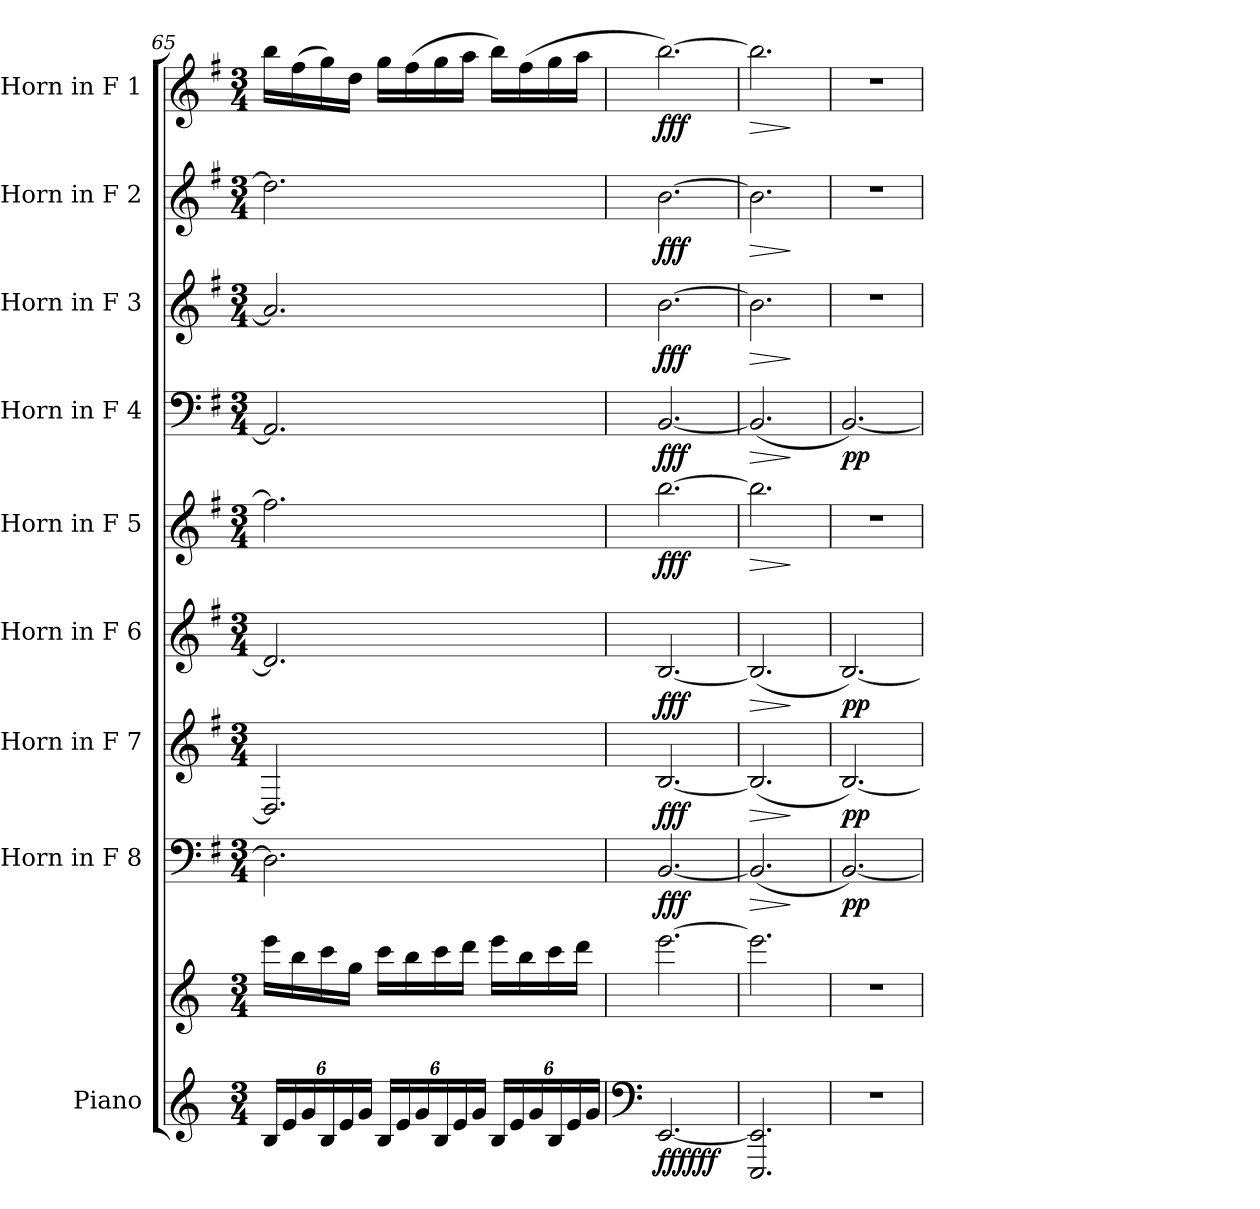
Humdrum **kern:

**kern	**kern	**dynam	**kern	**dynam	**kern	**dynam	**kern	**dynam	**kern	**dynam	**kern	**dynam	**kern	**dynam	**kern	**dynam	**kern	**dynam
*part9	*part9	*part9	*part8	*part8	*part7	*part7	*part6	*part6	*part5	*part5	*part4	*part4	*part3	*part3	*part2	*part2	*part1	*part1
*staff10	*staff9	*staff9/10	*staff8	*staff8	*staff7	*staff7	*staff6	*staff6	*staff5	*staff5	*staff4	*staff4	*staff3	*staff3	*staff2	*staff2	*staff1	*staff1
*I"Piano	*	*	*I"Horn in F 8	*	*I"Horn in F 7	*	*I"Horn in F 6	*	*I"Horn in F 5	*	*I"Horn in F 4	*	*I"Horn in F 3	*	*I"Horn in F 2	*	*I"Horn in F 1	*
*I'Pno.	*	*	*	*	*	*	*	*	*	*	*	*	*	*	*	*	*	*
*clefG2	*clefG2	*	*clefF4	*	*clefG2	*	*clefG2	*	*clefG2	*	*clefF4	*	*clefG2	*	*clefG2	*	*clefG2	*
*	*	*	*ITrd4c7	*	*ITrd4c7	*	*ITrd4c7	*	*ITrd4c7	*	*ITrd4c7	*	*ITrd4c7	*	*ITrd4c7	*	*ITrd4c7	*
*k[]	*k[]	*	*k[]	*	*k[]	*	*k[]	*	*k[]	*	*k[]	*	*k[]	*	*k[]	*	*k[]	*
*M3/4	*M3/4	*	*M3/4	*	*M3/4	*	*M3/4	*	*M3/4	*	*M3/4	*	*M3/4	*	*M3/4	*	*M3/4	*
*Xbrackettup	*	*	*	*	*	*	*	*	*	*	*	*	*	*	*	*	*	*
=65	=65	=65	=65	=65	=65	=65	=65	=65	=65	=65	=65	=65	=65	=65	=65	=65	=65	=65
24B/LL	16eee\LL	.	2.GG\]	.	2.GG/]	.	2.G/]	.	2.b\]	.	2.DD/]	.	2.d/]	.	2.g\]	.	16ee\LL	.
24e/	.	.	.	.	.	.	.	.	.	.	.	.	.	.	.	.	.	.
.	16bb\	.	.	.	.	.	.	.	.	.	.	.	.	.	.	.	(16b\	.
24g/	.	.	.	.	.	.	.	.	.	.	.	.	.	.	.	.	.	.
24B/	16ccc\	.	.	.	.	.	.	.	.	.	.	.	.	.	.	.	16cc\)	.
24e/	.	.	.	.	.	.	.	.	.	.	.	.	.	.	.	.	.	.
.	16gg\JJ	.	.	.	.	.	.	.	.	.	.	.	.	.	.	.	16g\JJ	.
24g/JJ	.	.	.	.	.	.	.	.	.	.	.	.	.	.	.	.	.	.
24B/LL	16ccc\LL	.	.	.	.	.	.	.	.	.	.	.	.	.	.	.	16cc\LL	.
24e/	.	.	.	.	.	.	.	.	.	.	.	.	.	.	.	.	.	.
.	16bb\	.	.	.	.	.	.	.	.	.	.	.	.	.	.	.	(16b\	.
24g/	.	.	.	.	.	.	.	.	.	.	.	.	.	.	.	.	.	.
24B/	16ccc\	.	.	.	.	.	.	.	.	.	.	.	.	.	.	.	16cc\	.
24e/	.	.	.	.	.	.	.	.	.	.	.	.	.	.	.	.	.	.
.	16ddd\JJ	.	.	.	.	.	.	.	.	.	.	.	.	.	.	.	16dd\JJ	.
24g/JJ	.	.	.	.	.	.	.	.	.	.	.	.	.	.	.	.	.	.
24B/LL	16eee\LL	.	.	.	.	.	.	.	.	.	.	.	.	.	.	.	16ee\LL)	.
24e/	.	.	.	.	.	.	.	.	.	.	.	.	.	.	.	.	.	.
.	16bb\	.	.	.	.	.	.	.	.	.	.	.	.	.	.	.	(16b\	.
24g/	.	.	.	.	.	.	.	.	.	.	.	.	.	.	.	.	.	.
24B/	16ccc\	.	.	.	.	.	.	.	.	.	.	.	.	.	.	.	16cc\	.
24e/	.	.	.	.	.	.	.	.	.	.	.	.	.	.	.	.	.	.
.	16ddd\JJ	.	.	.	.	.	.	.	.	.	.	.	.	.	.	.	16dd\JJ	.
24g/JJ	.	.	.	.	.	.	.	.	.	.	.	.	.	.	.	.	.	.
=66	=66	=66	=66	=66	=66	=66	=66	=66	=66	=66	=66	=66	=66	=66	=66	=66	=66	=66
*clefF4	*	*	*	*	*	*	*	*	*	*	*	*	*	*	*	*	*	*
!	!	!LO:DY:b=2	!	!	!	!	!	!	!	!	!	!	!	!	!	!	!	!
!	!	!LO:DY:n=1:b	!	!LO:DY:b	!	!LO:DY:b	!	!LO:DY:b	!	!LO:DY:b	!	!LO:DY:b	!	!LO:DY:b	!	!LO:DY:b	!	!LO:DY:b
[2.EE/	[2.eee\	fff fff	[2.EE/	fff	[2.E/	fff	[2.E/	fff	[2.ee\	fff	[2.EE/	fff	[2.e\	fff	[2.e\	fff	[2.ee\)	fff
=67	=67	=67	=67	=67	=67	=67	=67	=67	=67	=67	=67	=67	=67	=67	=67	=67	=67	=67
!	!	!	!	!LO:HP:b	!	!LO:HP:b	!	!LO:HP:b	!	!LO:HP:b	!	!LO:HP:b	!	!LO:HP:b	!	!LO:HP:b	!	!LO:HP:b
2.EEE/ 2.EE/]	2.eee\]	.	(2.EE/]	>	(2.E/]	>	(2.E/]	>	2.ee\]	>	(2.EE/]	>	2.e\]	>	2.e\]	>	2.ee\]	>
.	.	.	.	]	.	]	.	]	.	]	.	]	.	]	.	]	.	]
=68	=68	=68	=68	=68	=68	=68	=68	=68	=68	=68	=68	=68	=68	=68	=68	=68	=68	=68
*	*	*	*	*	*	*	*	*	*	*	*	*	*	*	*	*	*MM60	*
!	!	!	!	!LO:DY:b	!	!LO:DY:b	!	!LO:DY:b	!	!LO:DY:b	!	!LO:DY:b	!	!LO:DY:b	!	!LO:DY:b	!	!LO:DY:b
2.r	2.r	.	[2.EE/)	pp	[2.E/)	pp	[2.E/)	pp	2.r	other-dynamics	[2.EE/)	pp	2.r	other-dynamics	2.r	other-dynamics	2.r	other-dynamics
=	=	=	=	=	=	=	=	=	=	=	=	=	=	=	=	=	=	=
*-	*-	*-	*-	*-	*-	*-	*-	*-	*-	*-	*-	*-	*-	*-	*-	*-	*-	*-
